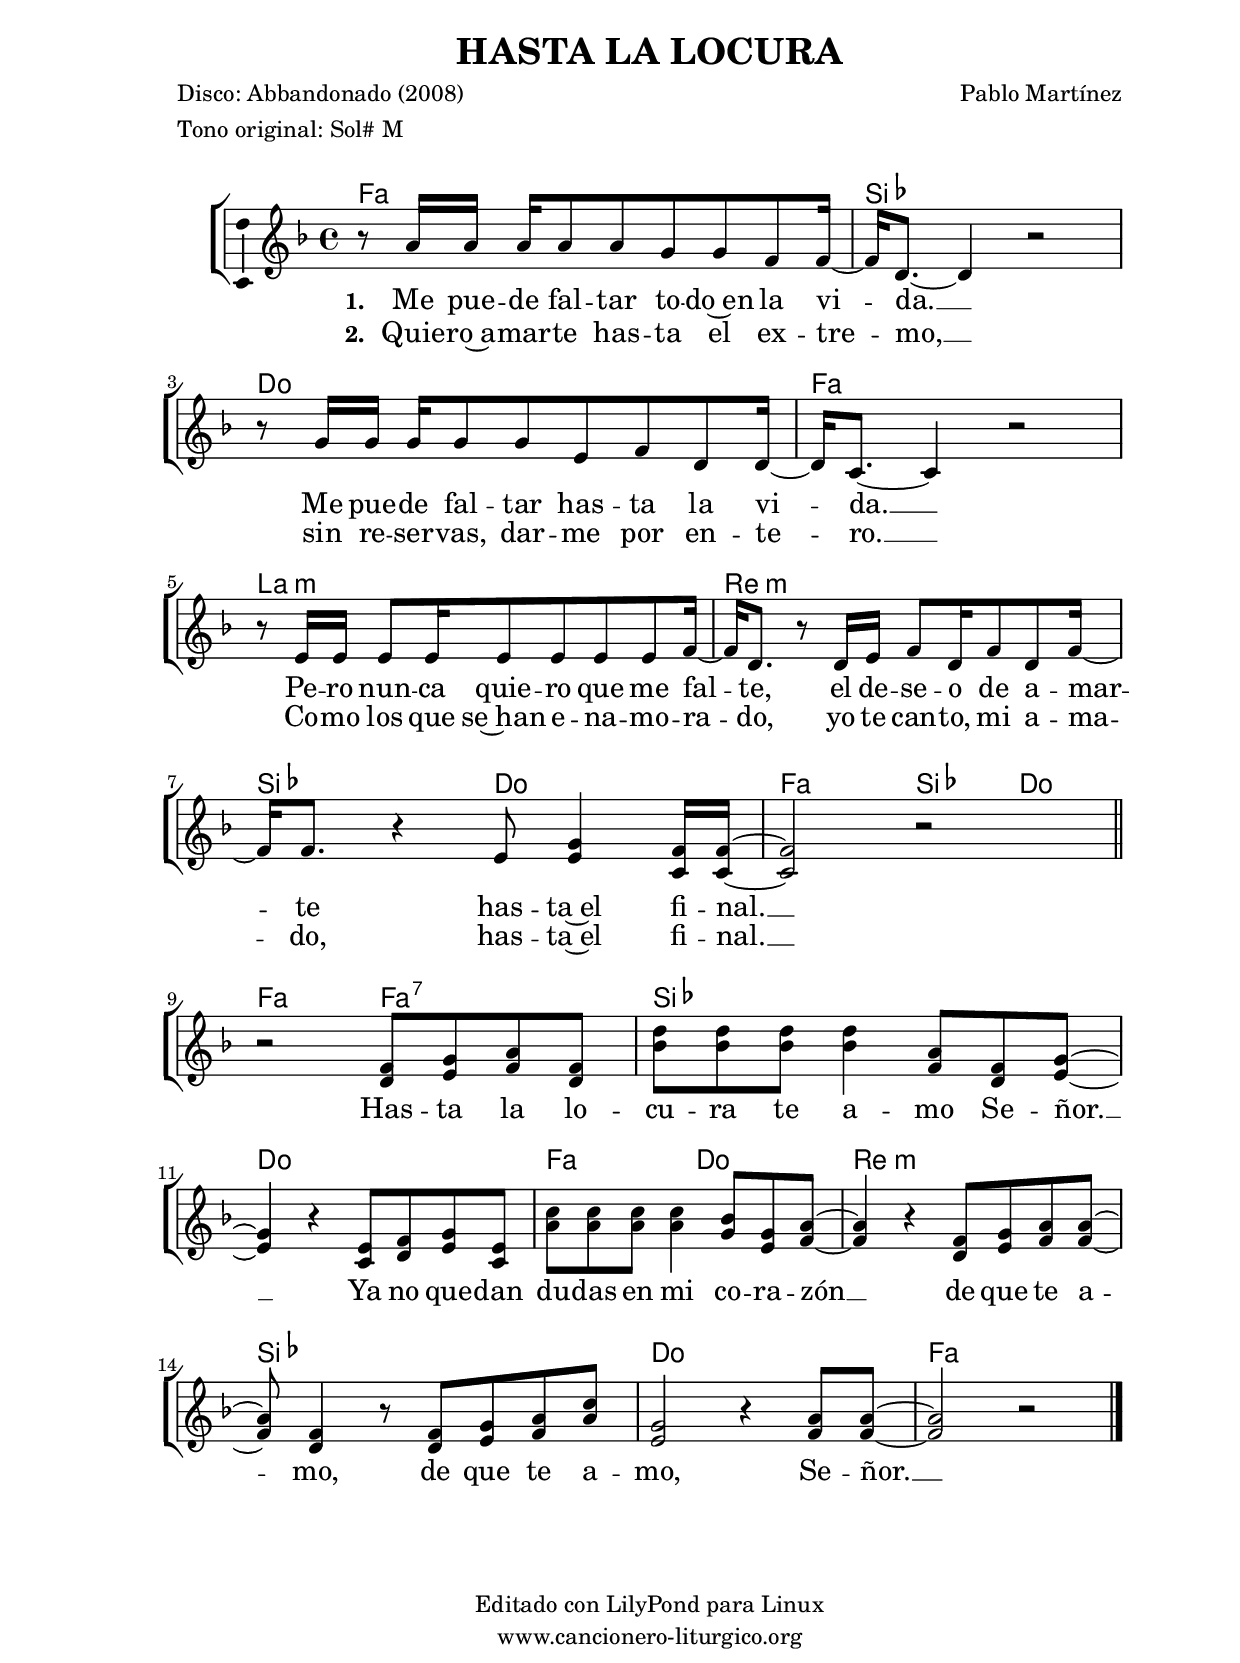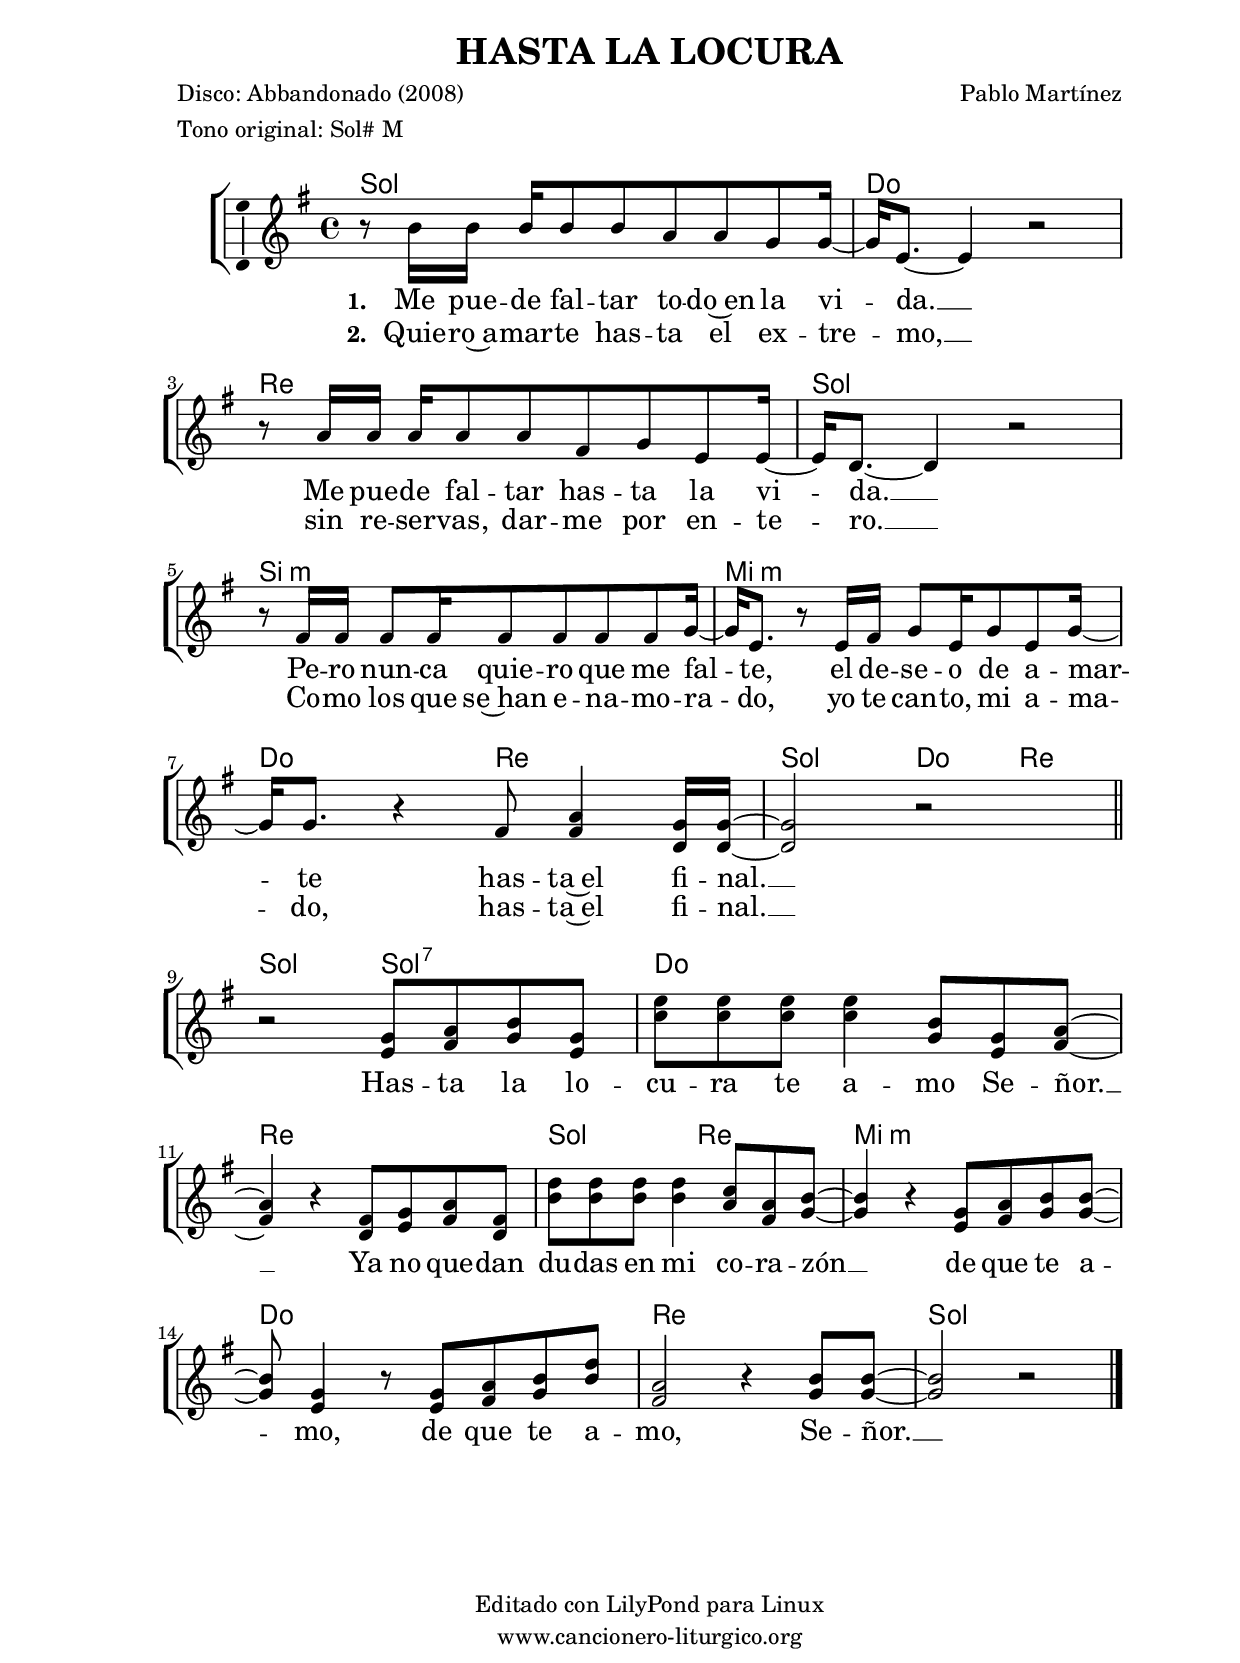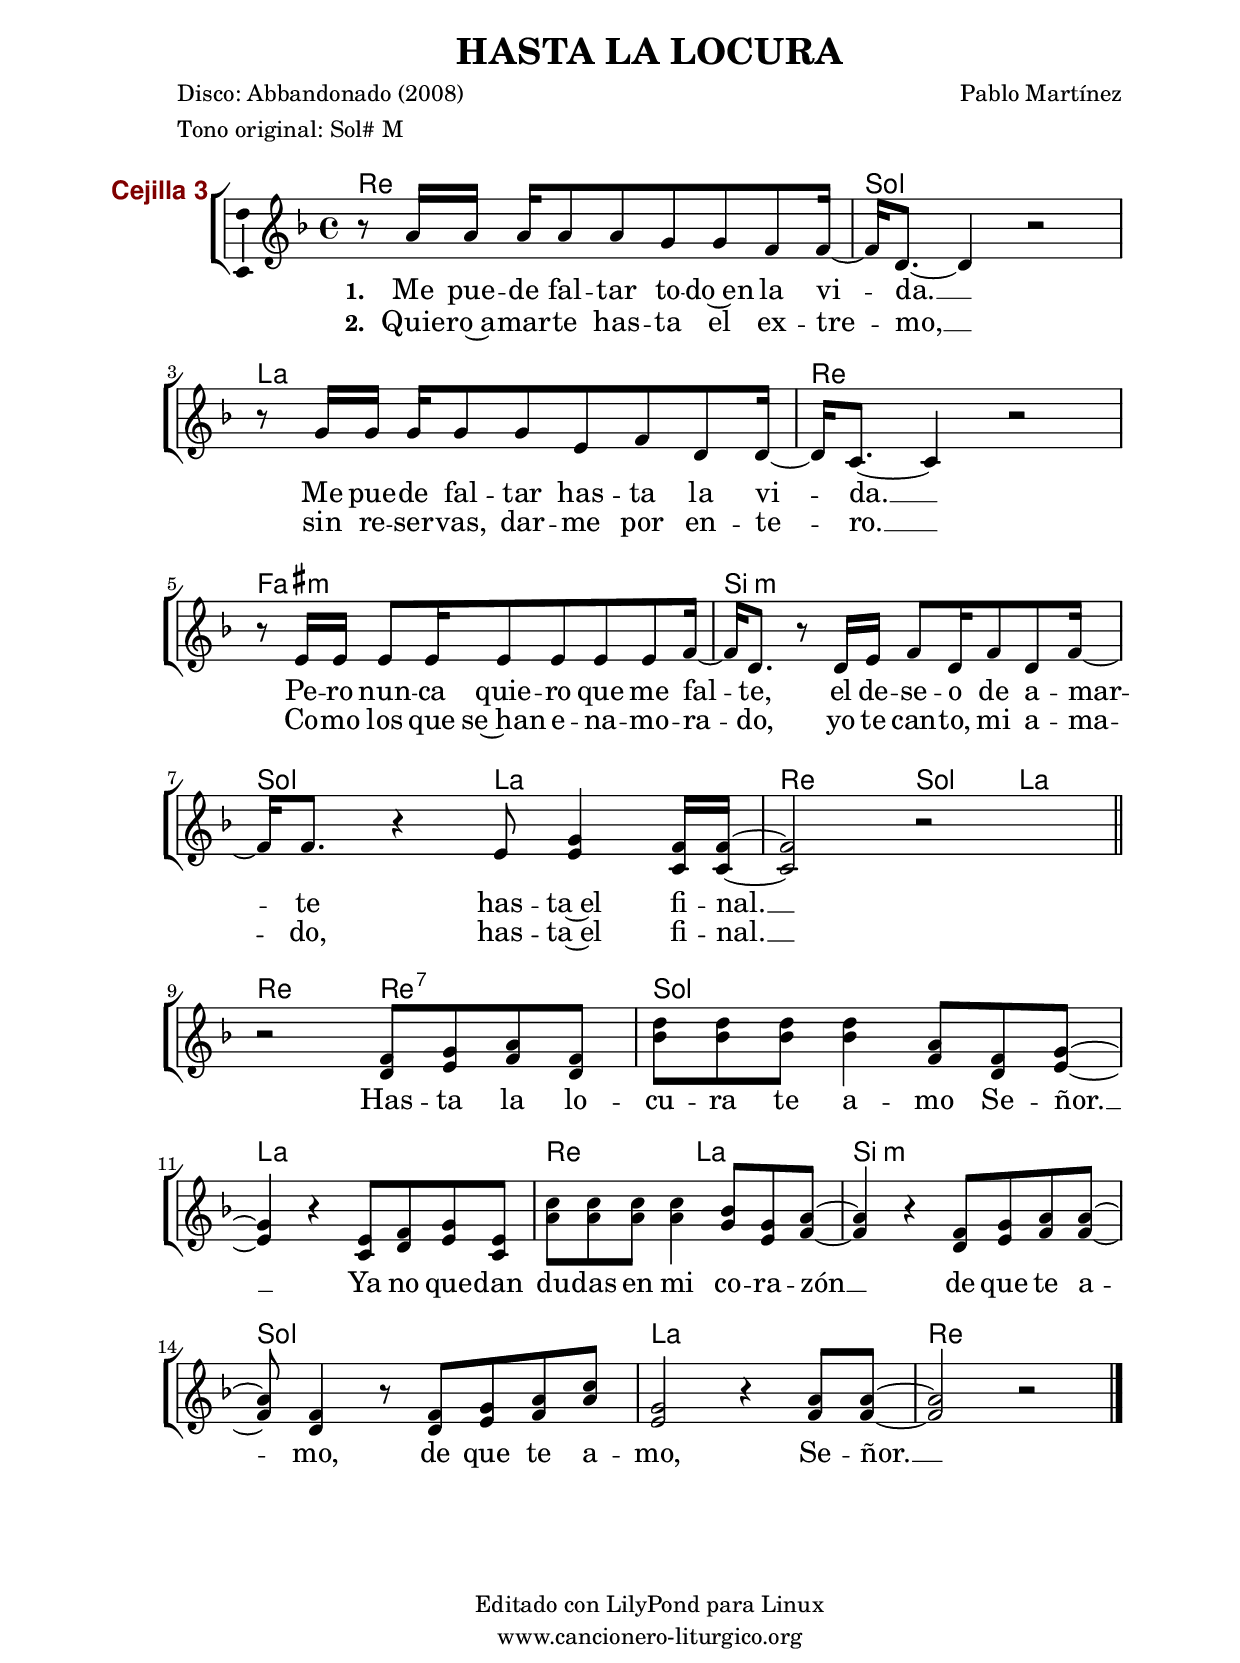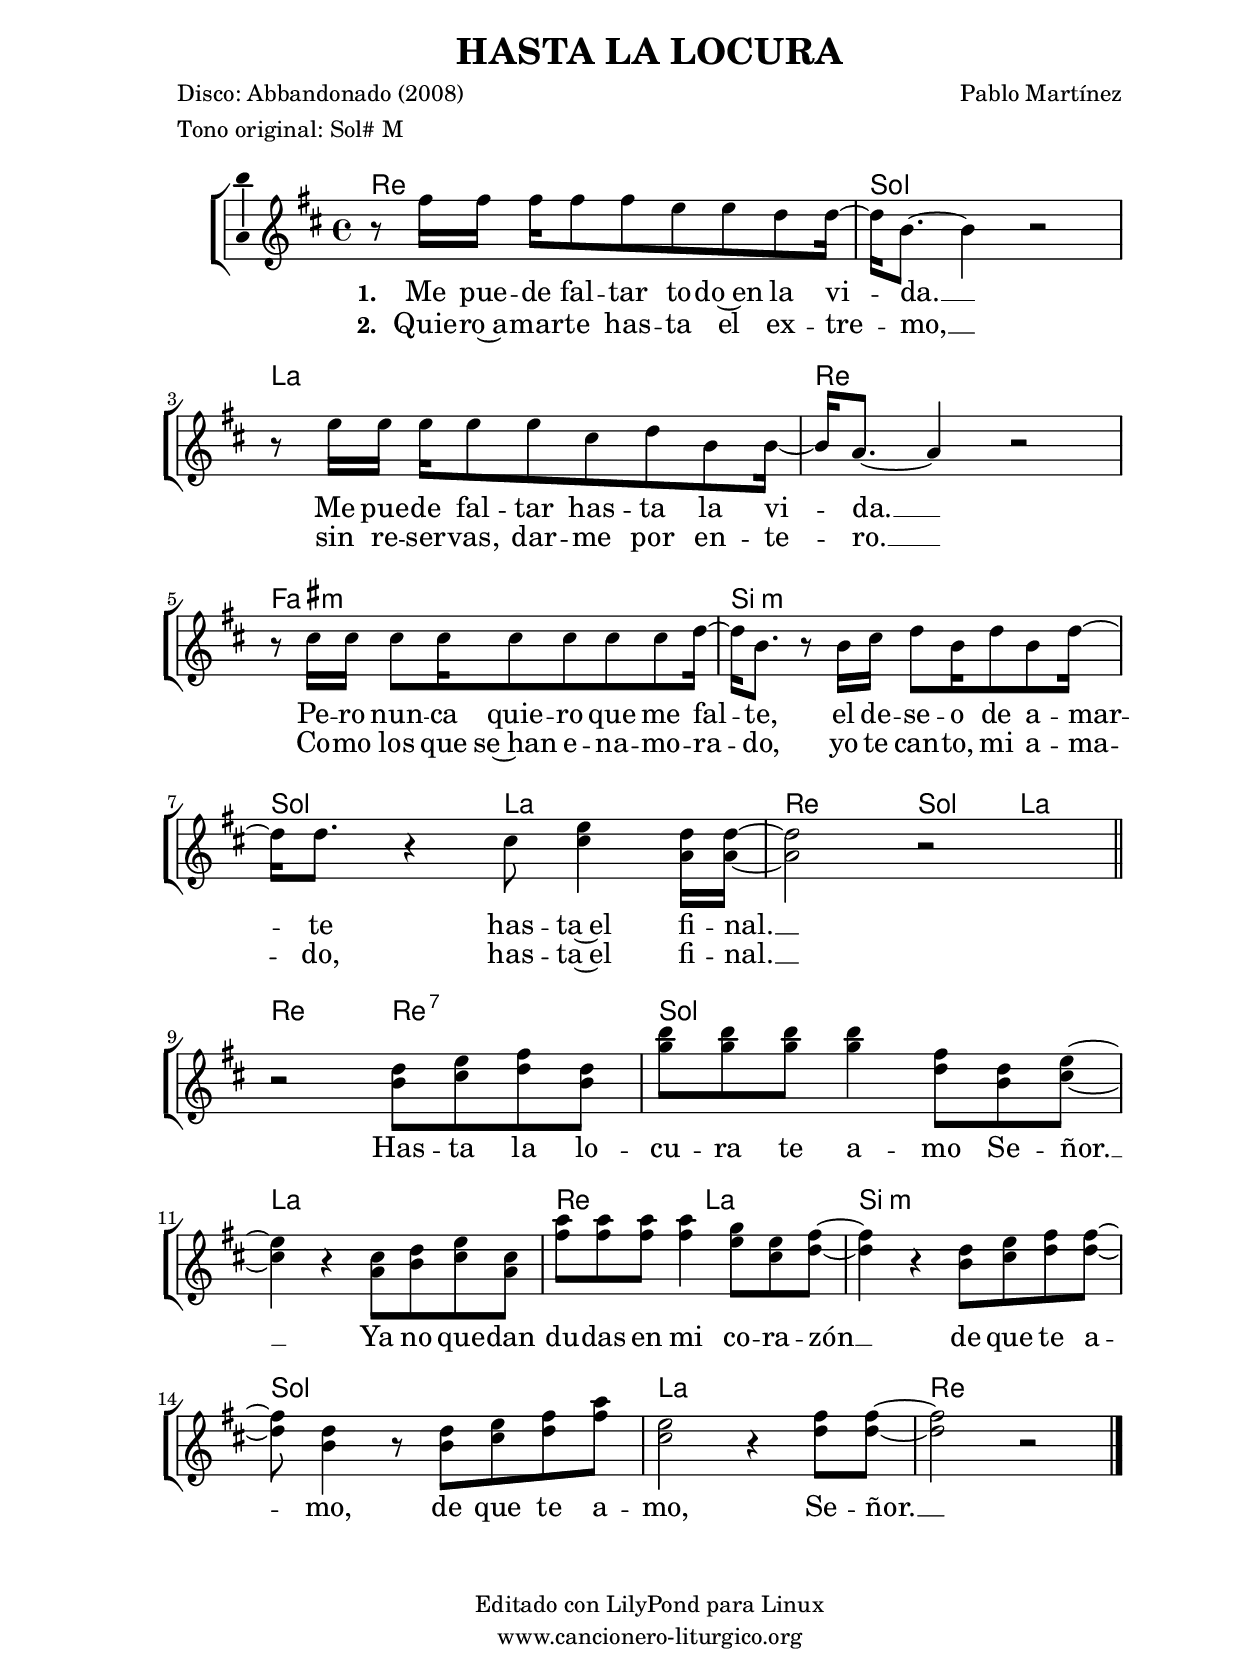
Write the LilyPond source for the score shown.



%versión de lilypond para la que se ha escrito esta partitura:
\version "2.16.0"

	%Tamaño papel
	#(set-default-paper-size "a4")
	%Tamaño partitura
	#(set-global-staff-size 20)
	%No responde al pulsar sobre una nota
	#(ly:set-option 'point-and-click #f)

%parámetros del encabezamiento:
\header {
	title = "HASTA LA LOCURA"
	subtitle = ""
	composer = "Pablo Martínez"
	poet = "Disco: Abbandonado (2008)"
	meter = "Tono original: Sol# M"
	arranger = ""
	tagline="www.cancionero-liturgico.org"
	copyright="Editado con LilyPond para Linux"
	tiempo = ""
	usos = "Comunión, Gracias"
	letra = ""
	}

%parámetros asociados al papel:
\paper  {
	oddHeaderMarkup = \markup {\fill-line { \on-the-fly #not-first-page \fromproperty #'header:title \on-the-fly #not-first-page \fromproperty #'header:composer }}
	evenHeaderMarkup = \markup {\fill-line { \fromproperty #'header:composer \fromproperty #'header:title }}
	#(set-paper-size "a4")
	print-page-number = ##f
	first-page-number = 1
	print-first-page-number = ##f
%	head-separation = 3.0 \cm
	top-margin = 2.0 \cm
%%%	bottom-margin = 0.5\cm
	bottom-margin = 0.25\cm
	left-margin = 3.0 \cm
	line-width = 16.0 \cm 
	indent = 8\mm
	interscoreline = 2.\mm
	between-system-space = 15\mm
%	para que las partituras no llenen la hoja:
	ragged-bottom = ##t
%	idem para la última hoja:
	ragged-last-bottom = ##f
%	para que las partituras llenen el ancho del papel:
	ragged-last = ##f
	after-title-space = 2.5 \cm
page-count=1
system-count=7

	%Flexible Vertical Spacing
	markup-markup-spacing =
	#'((basic-distance . 15) (minimum-distance . 10) (padding . 3))
	markup-system-spacing =
	#'((basic-distance . 15) (minimum-distance . 15) (padding . 3))
	system-system-spacing =
	#'((basic-distance . 15) (minimum-distance . 15) (padding . 3))
	score-system-spacing =
	#'((basic-distance . 10) (minimum-distance . 10) (padding . 5))
%	top-system-spacing = % header
%	#'((basic-distance . 8) (minimum-distance . 0) (padding . 0))
%	top-markup-spacing =
%	#'((basic-distance . 20) (minimum-distance . 20) (padding . 0))
	last-bottom-spacing = % footer
	#'((basic-distance . 10) (minimum-distance . 10) (padding . 0))
	score-markup-spacing =
	#'((basic-distance . 10) (minimum-distance . 10) (padding . 0))

	}


%parámetros que afectan a toda la partitura:
global =  {
	%clave de sol (G):
	\clef G
	%armadura:
	\transpose g f
	\key g \major
	\tempo 4=68
	\set Score.tempoHideNote = ##t
	}


acordes = {
	\italianChords
	\chordmode {
	\transpose g f
{

g1 c d g b:m e:m c2 d g c4 d
g2 g:7 c1 d g2 d e1:m c d g

}
}
}

melodia = 
	\transpose g f
{
\relative c''{

\time 4/4

r8 b16 b b b8 b a a g g16~
g16 e8.~e4 r2
r8 a16 a a a8 a8 fis g e e16~
e16 d8.~d4 r2
r8 fis16 fis fis8 fis16 fis8 fis fis fis g16~
g16 e8. r8 e16 fis g8 e16 g8 e g16~
g16 g8. r4 fis8 <fis a>4 <d g>16 <d g>~
<d g>2 r2

\bar"||"
\break

r2 <e g>8 <fis a> <g b> <e g>
<c' e>8 <c e> <c e> <c e>4 <g b>8 <e g>8 <fis a>~
<fis a>4 r4 <d fis>8 <e g> <fis a> <d fis>
<b' d>8 <b d> <b d> <b d>4 <a c>8 <fis a> <g b>~
<g b>4 r4 <e g>8 <fis a> <g b> <g b>~
<g b>8 <e g>4 r8 <e g>8 <fis a> <g b> <b d>
<fis a>2 r4 <g b>8 <g b>~
%%%<g b>8 <e g>4 r8 <e g>8 <fis a> <g b> <b d>~
%%%<b d>8 <fis a>4. r4 <g b>8 <g b>~
<g b>2 r2

\bar "|."
}
}


texto = \lyricmode {

\set stanza =#"1. " 
Me pue -- de fal -- tar to -- do~en la vi -- da. __
Me pue -- de fal -- tar has -- ta la vi -- da. __
Pe -- ro nun -- ca quie -- ro que me fal -- te,
el de -- se -- o de a -- mar -- te
has -- ta~el fi -- nal. __

Has -- ta la lo -- cu -- ra te a -- mo Se -- ñor. __
Ya no que -- dan du -- das en mi co -- ra -- zón __
de que te a -- mo, de que te a -- mo, Se -- ñor. __

}

textodos = \lyricmode {

\set stanza =#"2. " 
Quie -- ro~a -- mar -- te has -- ta el ex -- tre -- mo, __
sin re -- ser -- vas, dar -- me por en -- te -- ro. __
Co -- mo los que se~han e -- na -- mo -- ra -- do,
yo te can -- to, mi a -- ma -- do,
has -- ta~el fi -- nal. __

}


acordesStaff = \context ChordNames = acordesStaff <<
	\set chordChanges = ##t
	\acordes
	>>


%%%%%%%%%%%%%%%%%%%%%%%%%%%%%%%%%%% CEJILLA %%%%%%%%%%%%%%%%%%%%%%%%%%%%%%%%%%%
acordescejilla = {
%%%	\override ChordNames.ChordName #'font-size = #-1
%%%	\override ChordNames.ChordName #'font-series = #'bold
	\transpose f d {
		\acordes
		}
	}

acordescejillaStaff = \context ChordNames = acordescejillaStaff <<
	\set Staff.instrumentName = \markup \with-color #darkred \larger \bold \sans "Cejilla 3"
	\set chordChanges = ##t
	\acordescejilla
	>>
%%%%%%%%%%%%%%%%%%%%%%%%%%%%%%%%%%% CEJILLA %%%%%%%%%%%%%%%%%%%%%%%%%%%%%%%%%%%


vozStaff = \context Voice = vozStaff
\with {\consists "Ambitus_engraver"}
<<
%	\set Staff.instrumentName = ""
%	\set Staff.shortInstrumentName = ""
%	\set Staff.midiInstrument = #"clarinet"
%	\set Staff.midiInstrument = #"cello"
	\set Staff.midiInstrument = #"flute"
%	\set Staff.midiInstrument = #"electric guitar (jazz)"
%	\set Staff.midiInstrument = #"english horn"
%	\set Staff.midiInstrument = #"violin"
%	\set Staff.midiInstrument = #"glockenspiel"
	\set Staff.midiMinimumVolume = #0.7
	\set Staff.midiMaximumVolume = #0.9
	\global
	\melodia
	>>

textoStaff = \context Lyrics = textoStaff <<
	\lyricsto vozStaff \texto
	>>

textodosStaff = \context Lyrics = textodosStaff <<
	\lyricsto vozStaff \textodos
	>>


\book {
	\score {
		\context ChoirStaff {
			\override StaffGroup.SystemStartBracket #'collapse-height = #1
			\override Score.SystemStartBar #'collapse-height = #1
			<<
			\acordesStaff
			\vozStaff
			\textoStaff
			\textodosStaff
			>>
			}
		\layout {
	    		\context {
				\Lyrics
				\override LyricText #'font-size = #2
				}
	   		 \context {
				\Score
				\override StaffSymbol #'staff-space = #(magstep +3)
				}
			}
		}
	\score {
		\unfoldRepeats
		\context ChoirStaff {
			<<
			\acordesStaff
			\vozStaff
			>>
			}
		\midi {
	  		\context {
	  			\Score
				tempoWholesPerMinute = #(ly:make-moment 70 4)
				}
			}
		}
	}


%Partitura para guitarra
#(define output-suffix "G")
\book {
	\score {
		\context ChoirStaff {
			\override StaffGroup.SystemStartBracket #'collapse-height = #1
			\override Score.SystemStartBar #'collapse-height = #1
			<<
			\acordescejillaStaff
			\vozStaff
			\textoStaff
			\textodosStaff
			>>
			}
		\layout {
%%%%%%%%%%%%%%%%%%%%%%%%%%%%%%%%%%% CEJILLA %%%%%%%%%%%%%%%%%%%%%%%%%%%%%%%%%%%
			\context {
				\ChordNames \consists Instrument_name_engraver
				}
%%%%%%%%%%%%%%%%%%%%%%%%%%%%%%%%%%% CEJILLA %%%%%%%%%%%%%%%%%%%%%%%%%%%%%%%%%%%
	    		\context {
				\Lyrics
				\override LyricText #'font-size = #2
				}
	   		 \context {
				\Score
				\override StaffSymbol #'staff-space = #(magstep +3)
				}
			}
		}
	}


#(define output-suffix "C")
\book {
	\score {
		\context ChoirStaff {
			\override StaffGroup.SystemStartBracket #'collapse-height = #1
			\override Score.SystemStartBar #'collapse-height = #1
\transpose c d
			<<
			\acordesStaff
			\vozStaff
			\textoStaff
			\textodosStaff
			>>
			}
		\layout {
	    		\context {
				\Lyrics
				\override LyricText #'font-size = #2
				}
	   		 \context {
				\Score
				\override StaffSymbol #'staff-space = #(magstep +3)
				}
			}
		}
	}


#(define output-suffix "S")
\book {
	\score {
		\context ChoirStaff {
			\override StaffGroup.SystemStartBracket #'collapse-height = #1
			\override Score.SystemStartBar #'collapse-height = #1
\transpose c a
			<<
			\acordesStaff
			\vozStaff
			\textoStaff
			\textodosStaff
			>>
			}
		\layout {
	    		\context {
				\Lyrics
				\override LyricText #'font-size = #2
				}
	   		 \context {
				\Score
				\override StaffSymbol #'staff-space = #(magstep +3)
				}
			}
		}
	}




